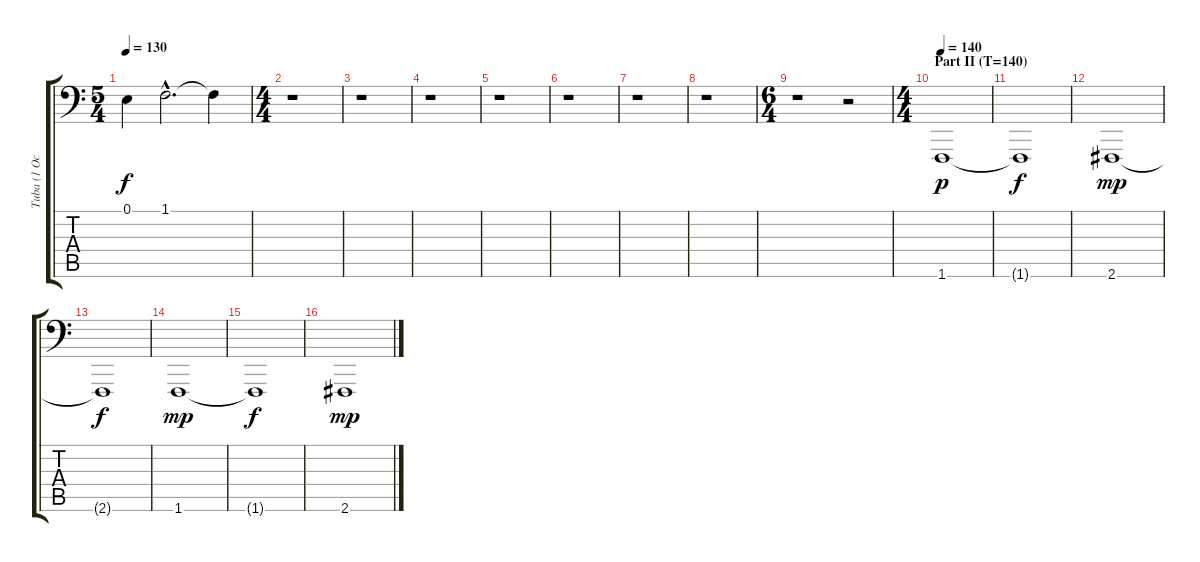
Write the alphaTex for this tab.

\track ("Tuba (1 Octave Lower)" "Tuba (1 Oc") {instrument tuba}
\staff {score tabs}
\tuning (E3 B2 G2 D2 A1 E1) {hide}
\ts (5 4)
\tempo 130
\clef f4
\ks c
0.1{t}.4{dy f} 1.1{hac}.2{d volume 13} 1.1{t}.4{volume 8} |
\ts (4 4)
r.1{volume 0} |
r.1 |
r.1 |
r.1 |
r.1 |
r.1 |
r.1 |
\ts (6 4)
r.1 r.2 |
\ts (4 4)
\section ("" "Part II (T=140)")
\tempo 140
1.6.1{dy p volume 16} |
1.6{t}.1{dy f} |
2.6.1{dy mp} |
2.6{t}.1{dy f} |
1.6.1{dy mp} |
1.6{t}.1{dy f} |
2.6.1{dy mp}
